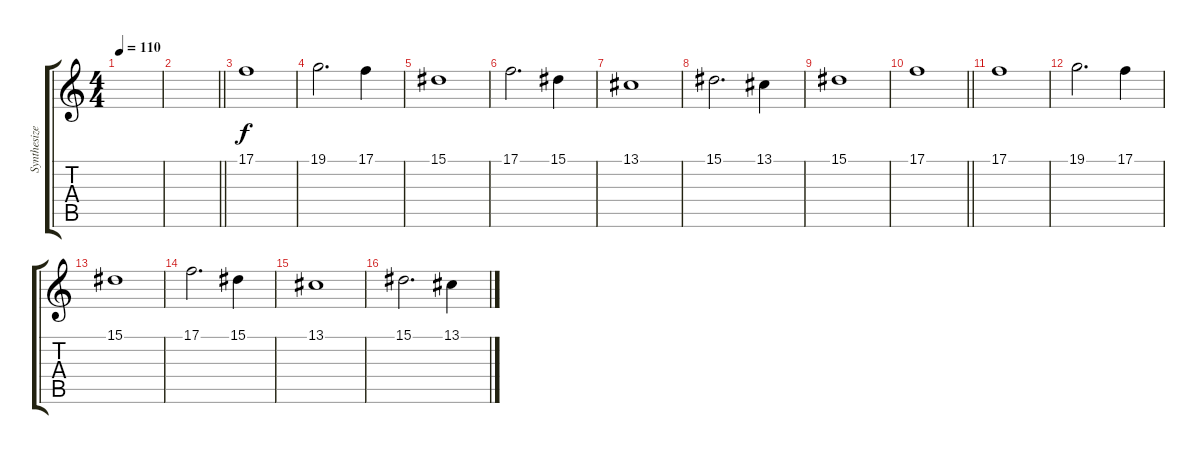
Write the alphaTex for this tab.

\track ("Synthesizer 2" "Synthesize") {instrument lead6voice}
\staff {score tabs}
\tuning (C4 G3 Eb3 Bb2 F2 C2) {hide}
\ts (4 4)
\tempo 110
\clef g2
\ks c
|
\barLineRight lightlight
|
17.1.1{volume 12} |
19.1.2{d} 17.1.4 |
15.1.1 |
17.1.2{d} 15.1.4 |
13.1.1 |
15.1.2{d} 13.1.4 |
15.1.1 |
\barLineRight lightlight
17.1.1 |
17.1.1 |
19.1.2{d} 17.1.4 |
15.1.1 |
17.1.2{d} 15.1.4 |
13.1.1 |
15.1.2{d} 13.1.4
